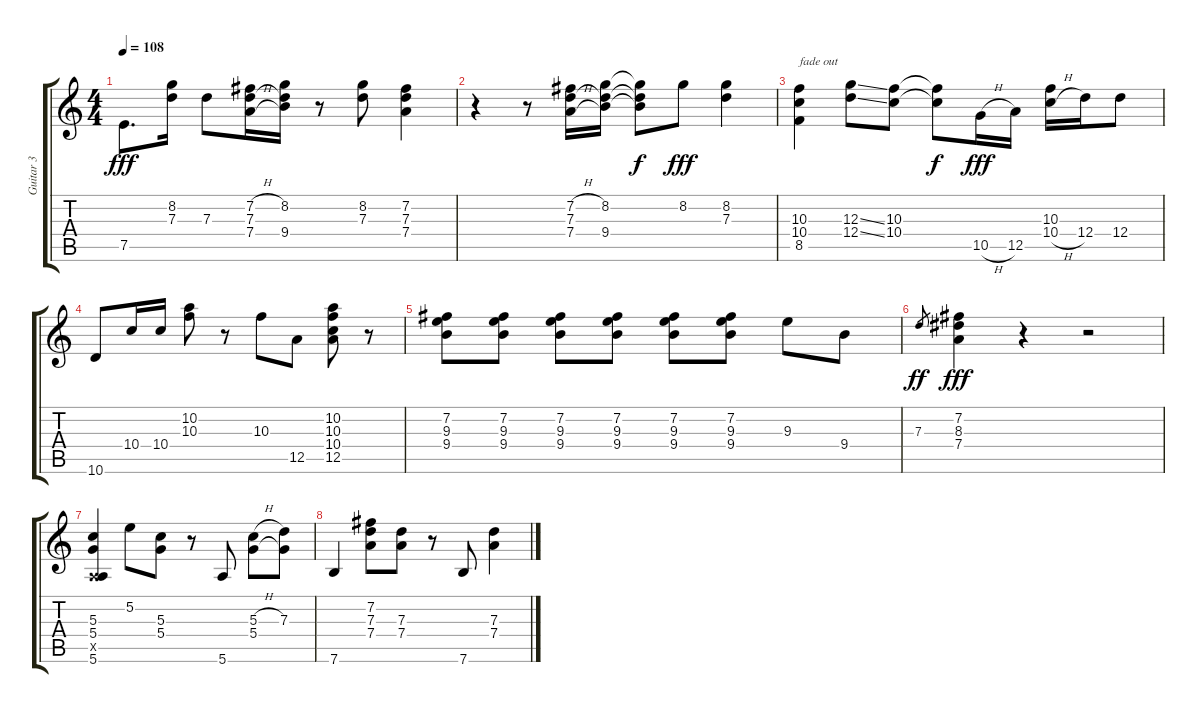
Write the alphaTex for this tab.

\track ("Guitar 3" "Guitar 3") {instrument electricguitarclean}
\staff {score tabs}
\tuning (E4 B3 G3 D3 A2 E2) {hide}
\ts (4 4)
\tempo 108
\clef g2
\ks c
7.5.8{d dy fff} (8.2 7.3).16 7.3.8 (7.2{h} 7.3 7.4{h}).16 (8.2 7.3{t} 9.4).16 r.8 (8.2 7.3).8 (7.2 7.3 7.4).4 |
r.4 r.8 (7.2{h} 7.3 7.4{h}).16 (8.2 7.3{t} 9.4).16 (8.2{t} 7.3{t} 9.4{t}).8{dy f} 8.2.8{dy fff} (8.2 7.3).4 |
(10.3 10.4 8.5).4{txt "fade out" volume 4} (12.3{ss} 12.4{ss}).8 (10.3 10.4).8 (10.3{t} 10.4{t}).8{dy f} 10.5{h}.16{dy fff} 12.5.16 (10.3 10.4{h}).16 12.4.16 12.4.8 |
10.6.8 10.4.16 10.4.16 (10.2 10.3).8 r.8 10.3.8 12.5.8 (10.2 10.3 10.4 12.5).8 r.8 |
(7.2 9.3 9.4).8{volume 4} (7.2 9.3 9.4).8{volume 3} (7.2 9.3 9.4).8 (7.2 9.3 9.4).8 (7.2 9.3 9.4).8 (7.2 9.3 9.4).8 9.3.8 9.4.8 |
7.3.8{gr dy ff} (7.2 8.3 7.4).4{dy fff} r.4 r.2{volume 1} |
(5.3 5.4 0.5{x} 5.6).4{volume 4} 5.2.8 (5.3 5.4).8 r.8 5.6.8 (5.3{h} 5.4).8 (7.3 5.4{t}).8 |
7.6.4 (7.2 7.3 7.4).8 (7.3 7.4).8 r.8 7.6.8 (7.3 7.4).4{volume 0}
